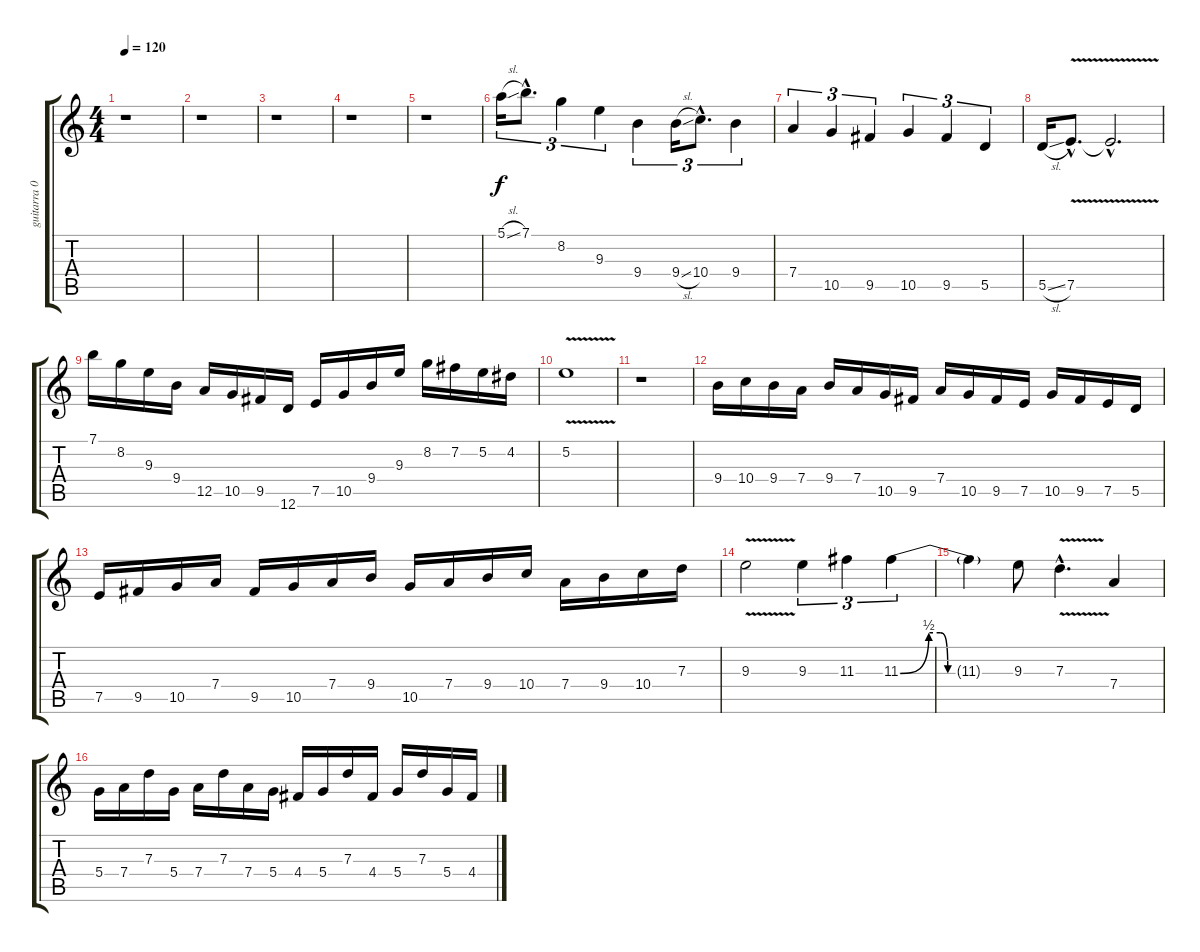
\track ("guitarra 03" "guitarra 0") {instrument distortionguitar}
\staff {score tabs}
\tuning (E4 B3 G3 D3 A2 D2) {hide}
\ts (4 4)
\tempo 120
\clef g2
\ks c
r.1{dy f} |
r.1 |
r.1 |
r.1 |
r.1 |
5.1{sl}.16{tu (3 2) volume 13 instrument distortionguitar} 7.1{hac}.8{d tu (3 2)} 8.2.4{tu (3 2)} 9.3.4{tu (3 2)} 9.4.4{tu (3 2)} 9.4{sl}.16{tu (3 2)} 10.4{hac}.8{d tu (3 2)} 9.4.4{tu (3 2)} |
7.4.4{tu (3 2)} 10.5.4{tu (3 2)} 9.5.4{tu (3 2)} 10.5.4{tu (3 2)} 9.5.4{tu (3 2)} 5.5.4{tu (3 2)} |
5.5{sl}.16 7.5{v hac}.8{d} 7.5{hac t}.2{d} |
7.1.16 8.2.16 9.3.16 9.4.16 12.5.16 10.5.16 9.5.16 12.6.16 7.5.16 10.5.16 9.4.16 9.3.16 8.2.16 7.2.16 5.2.16 4.2.16 |
5.2{v}.1{volume 5} |
r.1 |
9.4.16{volume 13} 10.4.16 9.4.16 7.4.16 9.4.16 7.4.16 10.5.16 9.5.16 7.4.16 10.5.16 9.5.16 7.5.16 10.5.16 9.5.16 7.5.16 5.5.16 |
7.5.16 9.5.16 10.5.16 7.4.16 9.5.16 10.5.16 7.4.16 9.4.16 10.5.16 7.4.16 9.4.16 10.4.16 7.4.16 9.4.16 10.4.16 7.3.16 |
9.3{v}.2 9.3.4{tu (3 2)} 11.3.4{tu (3 2)} 11.3{be (custom 0 0 15 2 21 2 25 0 30 0 45 0 60 0)}.4{tu (3 2)} |
11.3{t}.4 9.3.8 7.3{v hac}.4{d} 7.4.4 |
5.4.16 7.4.16 7.3.16 5.4.16 7.4.16 7.3.16 7.4.16 5.4.16 4.4.16 5.4.16 7.3.16 4.4.16 5.4.16 7.3.16 5.4.16 4.4.16
